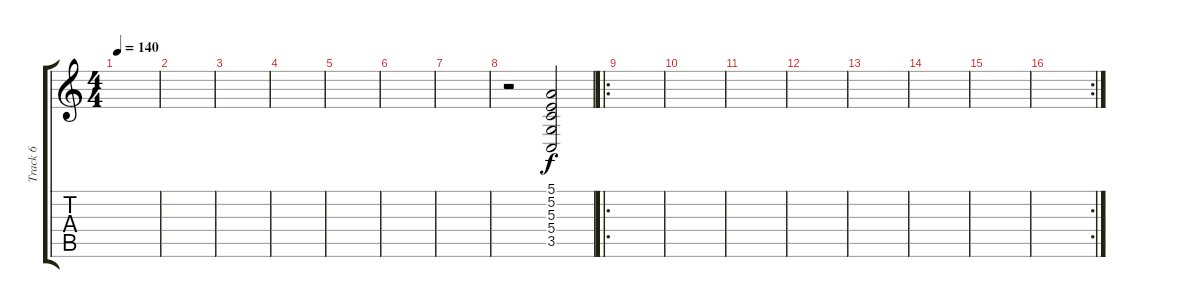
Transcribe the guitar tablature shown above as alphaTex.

\track ("Track 6" "Track 6") {instrument reversecymbal}
\staff {score tabs}
\tuning (E4 B3 G3 D3 A2 E2) {hide}
\ts (4 4)
\tempo 140
\clef g2
\ks c
|
|
|
|
|
|
|
r.2 (5.1 5.2 5.3 5.4 3.5).2 |
\ro
|
|
|
|
|
|
|
\rc 2
